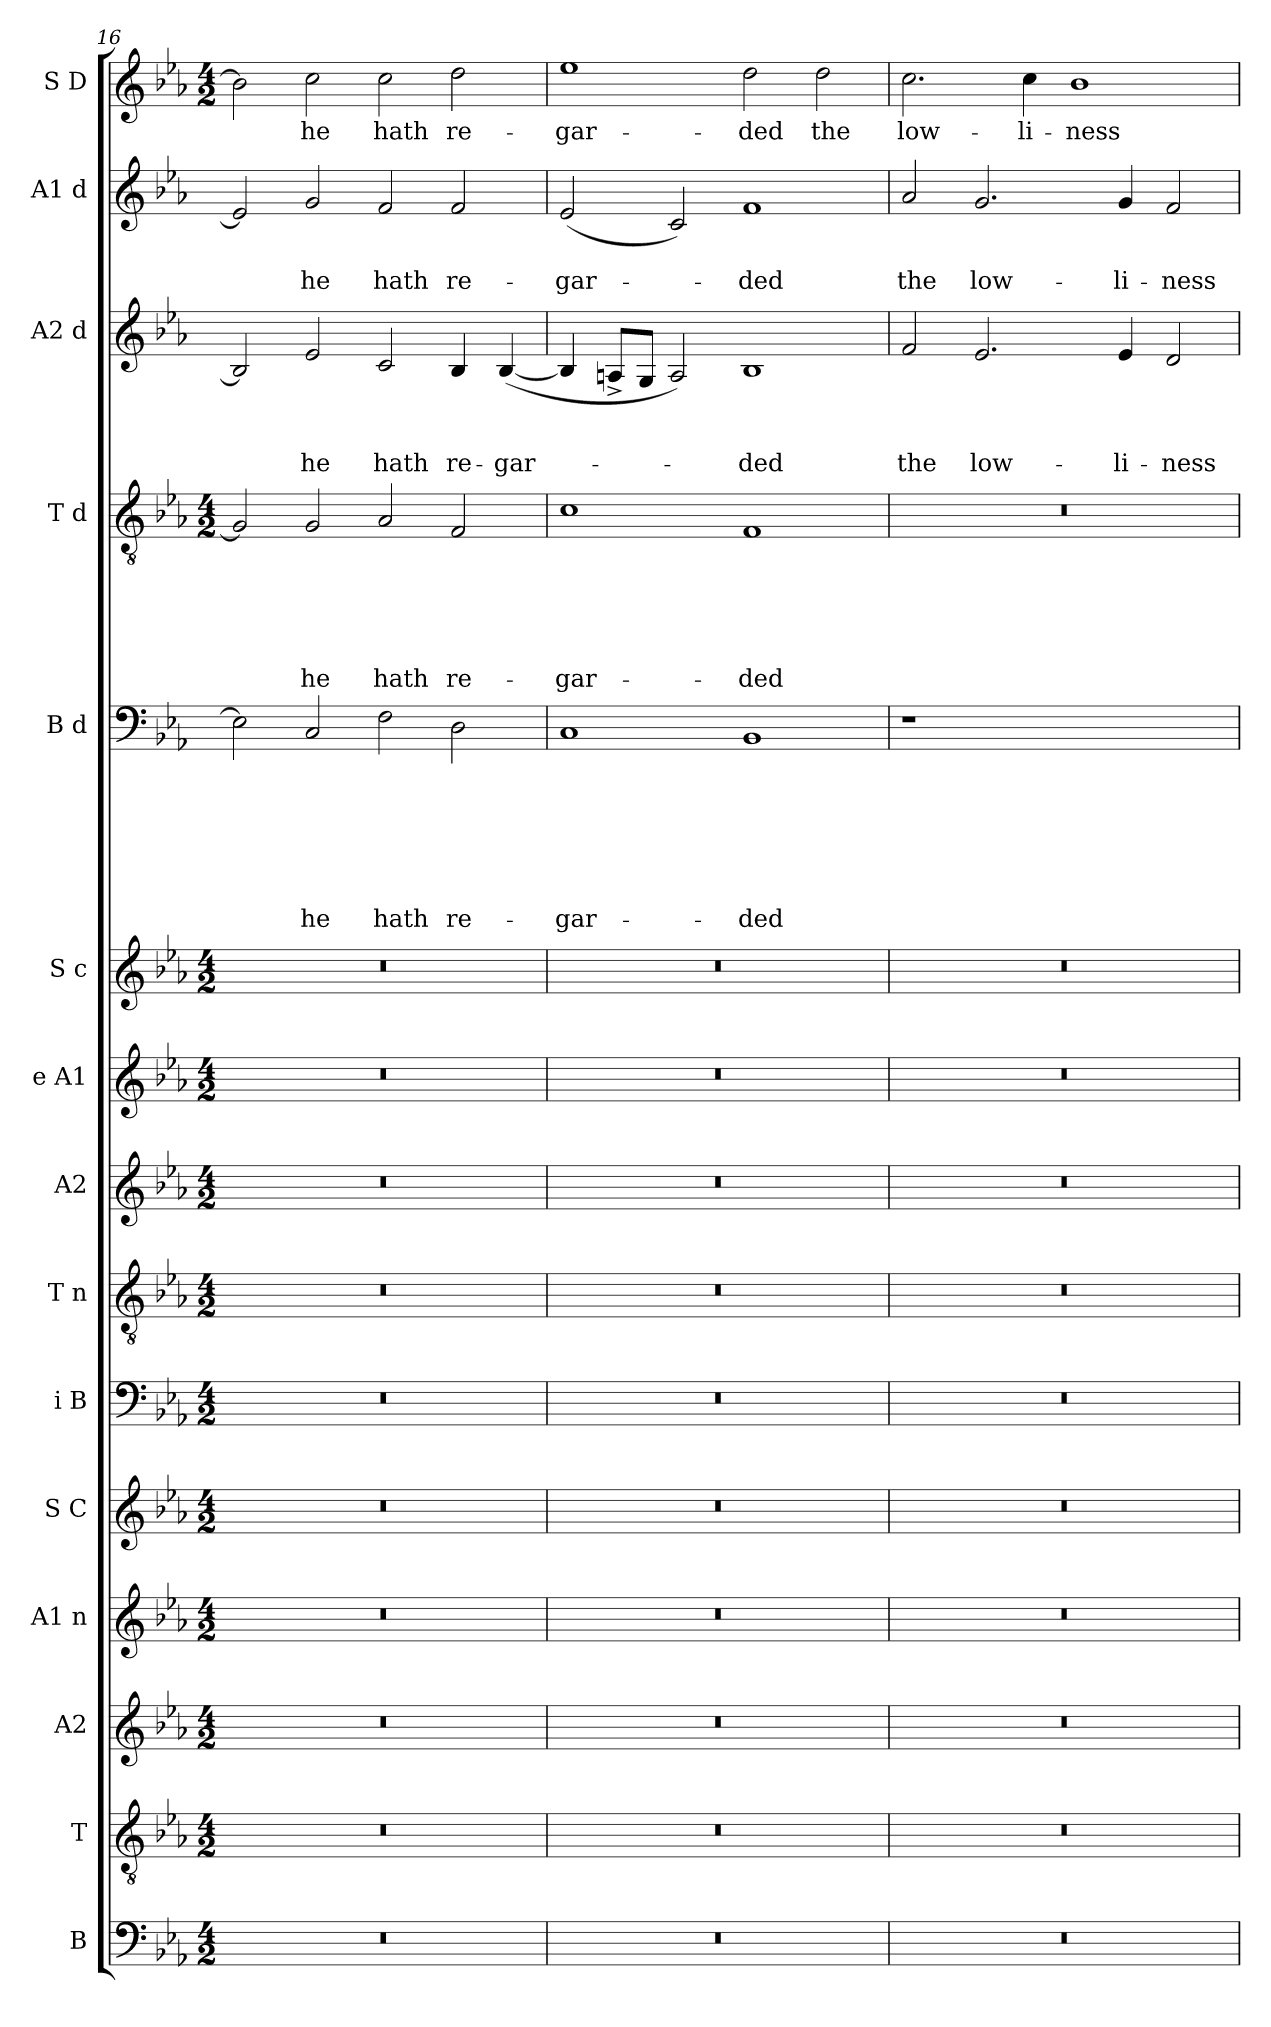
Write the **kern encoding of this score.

**kern	**kern	**kern	**kern	**kern	**kern	**kern	**kern	**kern	**kern	**kern	**text	**text	**text	**text	**text	**text	**text	**kern	**text	**text	**text	**text	**text	**text	**kern	**text	**text	**text	**kern	**text	**text	**kern	**text
*part15	*part14	*part13	*part12	*part11	*part10	*part9	*part8	*part7	*part6	*part5	*part5	*part5	*part5	*part5	*part5	*part5	*part5	*part4	*part4	*part4	*part4	*part4	*part4	*part4	*part3	*part3	*part3	*part3	*part2	*part2	*part2	*part1	*part1
*staff15	*staff14	*staff13	*staff12	*staff11	*staff10	*staff9	*staff8	*staff7	*staff6	*staff5	*staff5	*staff5	*staff5	*staff5	*staff5	*staff5	*staff5	*staff4	*staff4	*staff4	*staff4	*staff4	*staff4	*staff4	*staff3	*staff3	*staff3	*staff3	*staff2	*staff2	*staff2	*staff1	*staff1
*I"B	*I"T	*I"A2	*I"A1 n	*I"S C	*I"i B	*I"T n	*I"A2	*I"e A1	*I"S c	*I"B d	*	*	*	*	*	*	*	*I"T d	*	*	*	*	*	*	*I"A2 d	*	*	*	*I"A1 d	*	*	*I"S D	*
*	*	*	*	*	*	*	*	*	*I'S c	*I'B d	*	*	*	*	*	*	*	*I'T d	*	*	*	*	*	*	*I'A2 d	*	*	*	*I'A1 d	*	*	*I'S d	*
!!LO:PB:g=z
*clefF4	*clefGv2	*clefG2	*clefG2	*clefG2	*clefF4	*clefGv2	*clefG2	*clefG2	*clefG2	*clefF4	*	*	*	*	*	*	*	*clefGv2	*	*	*	*	*	*	*clefG2	*	*	*	*clefG2	*	*	*clefG2	*
*k[b-e-a-]	*k[b-e-a-]	*k[b-e-a-]	*k[b-e-a-]	*k[b-e-a-]	*k[b-e-a-]	*k[b-e-a-]	*k[b-e-a-]	*k[b-e-a-]	*k[b-e-a-]	*k[b-e-a-]	*	*	*	*	*	*	*	*k[b-e-a-]	*	*	*	*	*	*	*k[b-e-a-]	*	*	*	*k[b-e-a-]	*	*	*k[b-e-a-]	*
*E-:	*E-:	*E-:	*E-:	*E-:	*E-:	*E-:	*E-:	*E-:	*E-:	*E-:	*	*	*	*	*	*	*	*E-:	*	*	*	*	*	*	*E-:	*	*	*	*E-:	*	*	*E-:	*
*M4/2	*M4/2	*M4/2	*M4/2	*M4/2	*M4/2	*M4/2	*M4/2	*M4/2	*M4/2	*	*	*	*	*	*	*	*	*M4/2	*	*	*	*	*	*	*	*	*	*	*	*	*	*M4/2	*
=16	=16	=16	=16	=16	=16	=16	=16	=16	=16	=16	=16	=16	=16	=16	=16	=16	=16	=16	=16	=16	=16	=16	=16	=16	=16	=16	=16	=16	=16	=16	=16	=16	=16
0r	0r	0r	0r	0r	0r	0r	0r	0r	0r	2E-\]	.	.	.	.	.	.	.	2G/]	.	.	.	.	.	.	2B-/]	.	.	.	2e-/]	.	.	2b-\]	.
!	!	!	!	!	!	!	!	!	!	!	!	!	!	!	!	!	!LO:LY:b	!	!	!	!	!	!	!LO:LY:b	!	!	!	!LO:LY:b	!	!	!LO:LY:b	!	!LO:LY:b
.	.	.	.	.	.	.	.	.	.	2C/	.	.	.	.	.	.	he	2G/	.	.	.	.	.	he	2e-/	.	.	he	2g/	.	he	2cc\	he
!	!	!	!	!	!	!	!	!	!	!	!	!	!	!	!	!	!LO:LY:b	!	!	!	!	!	!	!LO:LY:b	!	!	!	!LO:LY:b	!	!	!LO:LY:b	!	!LO:LY:b
.	.	.	.	.	.	.	.	.	.	2F\	.	.	.	.	.	.	hath	2A-/	.	.	.	.	.	hath	2c/	.	.	hath	2f/	.	hath	2cc\	hath
!	!	!	!	!	!	!	!	!	!	!	!	!	!	!	!	!	!LO:LY:b	!	!	!	!	!	!	!LO:LY:b	!	!	!	!LO:LY:b	!	!	!LO:LY:b	!	!LO:LY:b
.	.	.	.	.	.	.	.	.	.	2D\	.	.	.	.	.	.	re-	2F/	.	.	.	.	.	re-	4B-/	.	.	re-	2f/	.	re-	2dd\	re-
!	!	!	!	!	!	!	!	!	!	!	!	!	!	!	!	!	!	!	!	!	!	!	!	!	!	!	!	!LO:LY:b	!	!	!	!	!
.	.	.	.	.	.	.	.	.	.	.	.	.	.	.	.	.	.	.	.	.	.	.	.	.	([<4B-/	.	.	-gar-	.	.	.	.	.
=17	=17	=17	=17	=17	=17	=17	=17	=17	=17	=17	=17	=17	=17	=17	=17	=17	=17	=17	=17	=17	=17	=17	=17	=17	=17	=17	=17	=17	=17	=17	=17	=17	=17
!	!	!	!	!	!	!	!	!	!	!	!	!	!	!	!	!	!LO:LY:b	!	!	!	!	!	!	!LO:LY:b	!	!	!	!	!	!	!LO:LY:b	!	!LO:LY:b
0r	0r	0r	0r	0r	0r	0r	0r	0r	0r	1C	.	.	.	.	.	.	-gar-	1c	.	.	.	.	.	-gar-	4B-/]	.	.	.	(<2e-/	.	-gar-	1ee-	-gar-
.	.	.	.	.	.	.	.	.	.	.	.	.	.	.	.	.	.	.	.	.	.	.	.	.	8An^</L	.	.	.	.	.	.	.	.
.	.	.	.	.	.	.	.	.	.	.	.	.	.	.	.	.	.	.	.	.	.	.	.	.	8G/J	.	.	.	.	.	.	.	.
.	.	.	.	.	.	.	.	.	.	.	.	.	.	.	.	.	.	.	.	.	.	.	.	.	2A/)	.	.	.	2c/)	.	.	.	.
!	!	!	!	!	!	!	!	!	!	!	!	!	!	!	!	!	!LO:LY:b	!	!	!	!	!	!	!LO:LY:b	!	!	!	!LO:LY:b	!	!	!LO:LY:b	!	!LO:LY:b
.	.	.	.	.	.	.	.	.	.	1BB-	.	.	.	.	.	.	-ded	1F	.	.	.	.	.	-ded	1B-	.	.	-ded	1f	.	-ded	2dd\	-ded
!	!	!	!	!	!	!	!	!	!	!	!	!	!	!	!	!	!	!	!	!	!	!	!	!	!	!	!	!	!	!	!	!	!LO:LY:b
.	.	.	.	.	.	.	.	.	.	.	.	.	.	.	.	.	.	.	.	.	.	.	.	.	.	.	.	.	.	.	.	2dd\	the
=18	=18	=18	=18	=18	=18	=18	=18	=18	=18	=18	=18	=18	=18	=18	=18	=18	=18	=18	=18	=18	=18	=18	=18	=18	=18	=18	=18	=18	=18	=18	=18	=18	=18
!	!	!	!	!	!	!	!	!	!	!LO:N:vis=1	!	!	!	!	!	!	!	!LO:N:vis=1	!	!	!	!	!	!	!	!	!	!LO:LY:b	!	!	!LO:LY:b	!	!LO:LY:b
0r	0r	0r	0r	0r	0r	0r	0r	0r	0r	1r	.	.	.	.	.	.	.	0r	.	.	.	.	.	.	2f/	.	.	the	2a-/	.	the	2.cc\	low-
!	!	!	!	!	!	!	!	!	!	!	!	!	!	!	!	!	!	!	!	!	!	!	!	!	!	!	!	!LO:LY:b	!	!	!LO:LY:b	!	!
.	.	.	.	.	.	.	.	.	.	.	.	.	.	.	.	.	.	.	.	.	.	.	.	.	2.e-/	.	.	low-	2.g/	.	low-	.	.
!	!	!	!	!	!	!	!	!	!	!	!	!	!	!	!	!	!	!	!	!	!	!	!	!	!	!	!	!	!	!	!	!	!LO:LY:b
.	.	.	.	.	.	.	.	.	.	.	.	.	.	.	.	.	.	.	.	.	.	.	.	.	.	.	.	.	.	.	.	4cc\	-li-
!	!	!	!	!	!	!	!	!	!	!	!	!	!	!	!	!	!	!	!	!	!	!	!	!	!	!	!	!	!	!	!	!	!LO:LY:b
.	.	.	.	.	.	.	.	.	.	1ryy	.	.	.	.	.	.	.	.	.	.	.	.	.	.	.	.	.	.	.	.	.	1b-	-ness
!	!	!	!	!	!	!	!	!	!	!	!	!	!	!	!	!	!	!	!	!	!	!	!	!	!	!	!	!LO:LY:b	!	!	!LO:LY:b	!	!
.	.	.	.	.	.	.	.	.	.	.	.	.	.	.	.	.	.	.	.	.	.	.	.	.	4e-/	.	.	-li-	4g/	.	-li-	.	.
!	!	!	!	!	!	!	!	!	!	!	!	!	!	!	!	!	!	!	!	!	!	!	!	!	!	!	!	!LO:LY:b	!	!	!LO:LY:b	!	!
.	.	.	.	.	.	.	.	.	.	.	.	.	.	.	.	.	.	.	.	.	.	.	.	.	2d/	.	.	-ness	2f/	.	-ness	.	.
=	=	=	=	=	=	=	=	=	=	=	=	=	=	=	=	=	=	=	=	=	=	=	=	=	=	=	=	=	=	=	=	=	=
*-	*-	*-	*-	*-	*-	*-	*-	*-	*-	*-	*-	*-	*-	*-	*-	*-	*-	*-	*-	*-	*-	*-	*-	*-	*-	*-	*-	*-	*-	*-	*-	*-	*-
